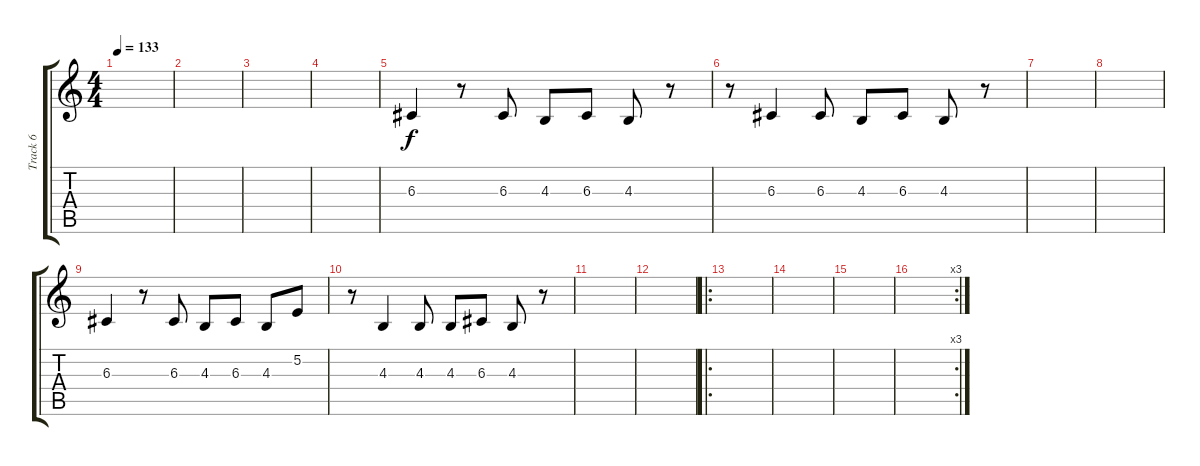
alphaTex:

\track ("Track 6" "Track 6") {instrument voiceoohs}
\staff {score tabs}
\tuning (E4 B3 G3 D3 A2 E2) {hide}
\ts (4 4)
\tempo 133
\clef g2
\ks c
|
|
|
|
6.3.4 r.8 6.3.8 4.3.8 6.3.8 4.3.8 r.8 |
r.8 6.3.4 6.3.8 4.3.8 6.3.8 4.3.8 r.8 |
|
|
6.3.4 r.8 6.3.8 4.3.8 6.3.8 4.3.8 5.2.8 |
r.8 4.3.4 4.3.8 4.3.8 6.3.8 4.3.8 r.8 |
|
|
\ro
|
|
|
\rc 3
